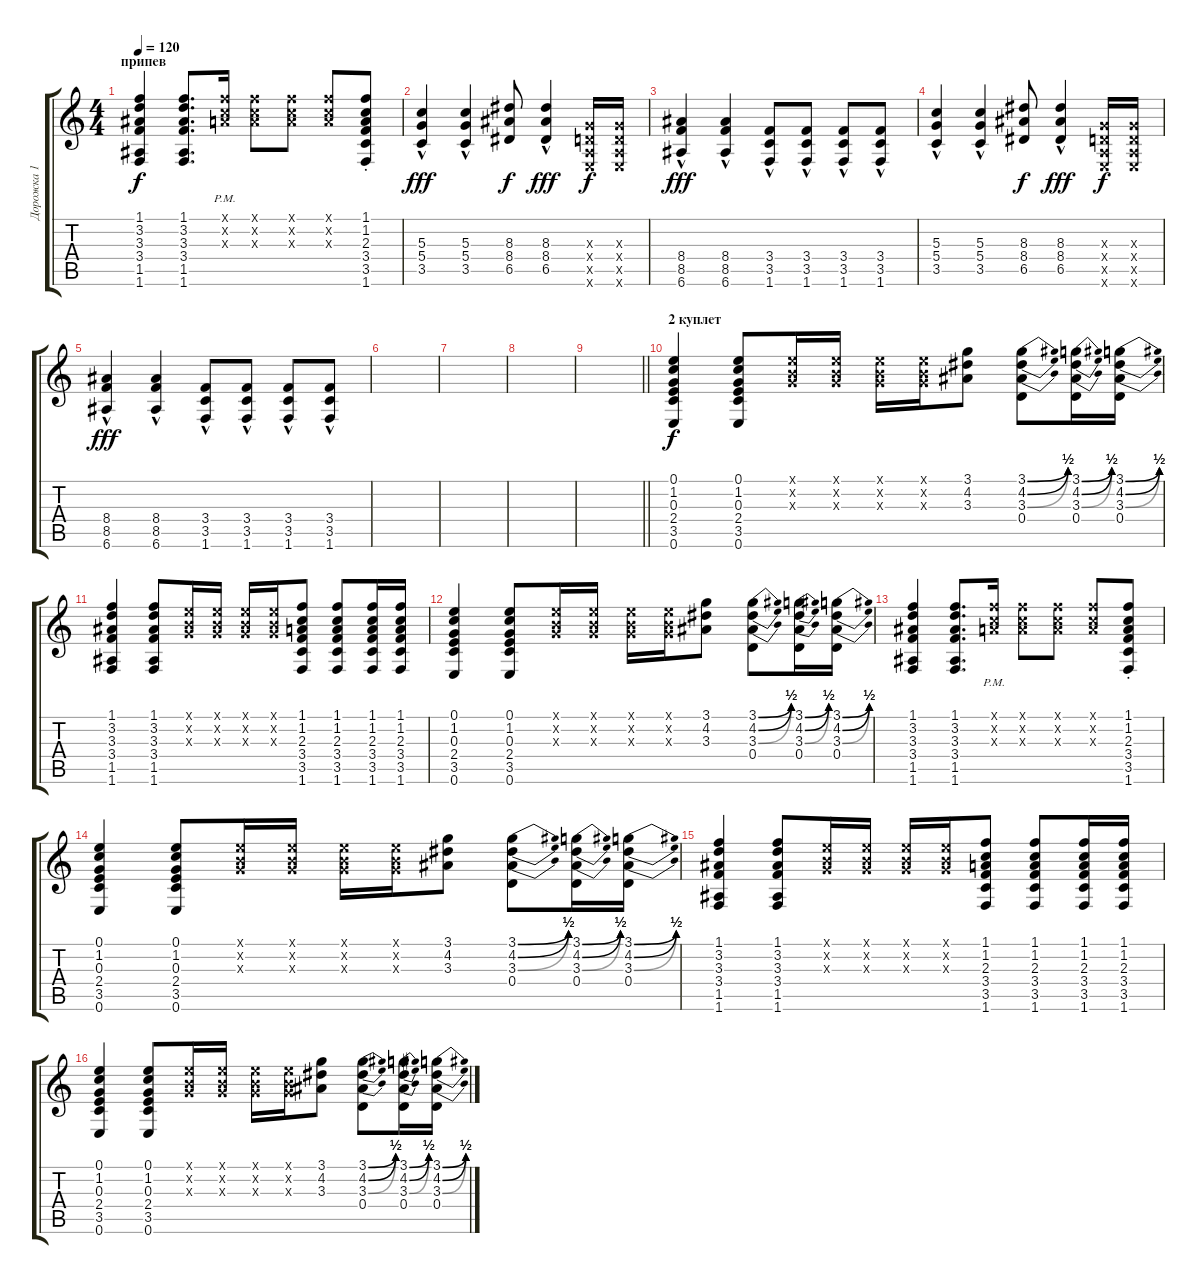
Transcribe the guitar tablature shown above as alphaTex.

\track ("Дорожка 1" "Дорожка 1") {instrument electricguitarmuted}
\staff {score tabs}
\tuning (E4 B3 G3 D3 A2 E2) {hide}
\ts (4 4)
\section ("" "припев")
\tempo 120
\clef g2
\ks c
(1.1 3.2 3.3 3.4 1.5 1.6).4{dy f} (1.1 3.2 3.3 3.4 1.5 1.6).8{d} (1.1{pm x} 1.2{pm x} 2.3{pm x}).16 (1.1{x} 1.2{x} 2.3{x}).8 (1.1{x} 1.2{x} 2.3{x}).8 (1.1{x} 1.2{x} 2.3{x}).8 (1.1{st} 1.2{st} 2.3{st} 3.4{st} 3.5{st} 1.6{st}).8 |
(5.3{hac} 5.4{hac} 3.5{hac}).4{dy fff instrument overdrivenguitar} (5.3{hac} 5.4{hac} 3.5{hac}).4{instrument overdrivenguitar} (8.3 8.4 6.5).8{dy f} (8.3{hac} 8.4{hac} 6.5{hac}).4{dy fff} (0.3{x} 0.4{x} 0.5{x} 0.6{x}).16{dy f} (0.3{x} 0.4{x} 0.5{x} 0.6{x}).16 |
(8.4{hac} 8.5{hac} 6.6{hac}).4{dy fff} (8.4{hac} 8.5{hac} 6.6{hac}).4 (3.4{hac} 3.5{hac} 1.6{hac}).8 (3.4{hac} 3.5{hac} 1.6{hac}).8 (3.4{hac} 3.5{hac} 1.6{hac}).8 (3.4{hac} 3.5{hac} 1.6{hac}).8 |
(5.3{hac} 5.4{hac} 3.5{hac}).4{instrument overdrivenguitar} (5.3{hac} 5.4{hac} 3.5{hac}).4{instrument overdrivenguitar} (8.3 8.4 6.5).8{dy f} (8.3{hac} 8.4{hac} 6.5{hac}).4{dy fff} (0.3{x} 0.4{x} 0.5{x} 0.6{x}).16{dy f} (0.3{x} 0.4{x} 0.5{x} 0.6{x}).16 |
(8.4{hac} 8.5{hac} 6.6{hac}).4{dy fff} (8.4{hac} 8.5{hac} 6.6{hac}).4 (3.4{hac} 3.5{hac} 1.6{hac}).8 (3.4{hac} 3.5{hac} 1.6{hac}).8 (3.4{hac} 3.5{hac} 1.6{hac}).8 (3.4{hac} 3.5{hac} 1.6{hac}).8 |
|
|
|
\barLineRight lightlight
|
\section ("" "2 куплет")
(0.1 1.2 0.3 2.4 3.5 0.6).4{dy f instrument electricguitarmuted} (0.1 1.2 0.3 2.4 3.5 0.6).8 (0.1{x} 0.2{x} 0.3{x}).16 (0.1{x} 0.2{x} 0.3{x}).16 (0.1{x} 0.2{x} 0.3{x}).16 (0.1{x} 0.2{x} 0.3{x}).16 (3.1 4.2 3.3).8 (3.1{be (bend 0 0 60 2)} 4.2{be (bend 0 0 60 2)} 3.3{be (bend 0 0 60 2)} 0.4).8 (3.1{be (bend 0 0 60 2)} 4.2{be (bend 0 0 60 2)} 3.3{be (bend 0 0 60 2)} 0.4).16 (3.1{be (bend 0 0 60 2)} 4.2{be (bend 0 0 60 2)} 3.3{be (bend 0 0 60 2)} 0.4).16 |
(1.1 3.2 3.3 3.4 1.5 1.6).4 (1.1 3.2 3.3 3.4 1.5 1.6).8 (0.1{x} 0.2{x} 0.3{x}).16 (0.1{x} 0.2{x} 0.3{x}).16 (0.1{x} 0.2{x} 0.3{x}).16 (0.1{x} 0.2{x} 0.3{x}).16 (1.1 1.2 2.3 3.4 3.5 1.6).8 (1.1 1.2 2.3 3.4 3.5 1.6).8 (1.1 1.2 2.3 3.4 3.5 1.6).16 (1.1 1.2 2.3 3.4 3.5 1.6).16 |
(0.1 1.2 0.3 2.4 3.5 0.6).4 (0.1 1.2 0.3 2.4 3.5 0.6).8 (0.1{x} 0.2{x} 0.3{x}).16 (0.1{x} 0.2{x} 0.3{x}).16 (0.1{x} 0.2{x} 0.3{x}).16 (0.1{x} 0.2{x} 0.3{x}).16 (3.1 4.2 3.3).8 (3.1{be (bend 0 0 60 2)} 4.2{be (bend 0 0 60 2)} 3.3{be (bend 0 0 60 2)} 0.4).8 (3.1{be (bend 0 0 60 2)} 4.2{be (bend 0 0 60 2)} 3.3{be (bend 0 0 60 2)} 0.4).16 (3.1{be (bend 0 0 60 2)} 4.2{be (bend 0 0 60 2)} 3.3{be (bend 0 0 60 2)} 0.4).16 |
(1.1 3.2 3.3 3.4 1.5 1.6).4 (1.1 3.2 3.3 3.4 1.5 1.6).8{d} (1.1{pm x} 1.2{pm x} 2.3{pm x}).16 (1.1{x} 1.2{x} 2.3{x}).8 (1.1{x} 1.2{x} 2.3{x}).8 (1.1{x} 1.2{x} 2.3{x}).8 (1.1{st} 1.2{st} 2.3{st} 3.4{st} 3.5{st} 1.6{st}).8 |
(0.1 1.2 0.3 2.4 3.5 0.6).4 (0.1 1.2 0.3 2.4 3.5 0.6).8 (0.1{x} 0.2{x} 0.3{x}).16 (0.1{x} 0.2{x} 0.3{x}).16 (0.1{x} 0.2{x} 0.3{x}).16 (0.1{x} 0.2{x} 0.3{x}).16 (3.1 4.2 3.3).8 (3.1{be (bend 0 0 60 2)} 4.2{be (bend 0 0 60 2)} 3.3{be (bend 0 0 60 2)} 0.4).8 (3.1{be (bend 0 0 60 2)} 4.2{be (bend 0 0 60 2)} 3.3{be (bend 0 0 60 2)} 0.4).16 (3.1{be (bend 0 0 60 2)} 4.2{be (bend 0 0 60 2)} 3.3{be (bend 0 0 60 2)} 0.4).16 |
(1.1 3.2 3.3 3.4 1.5 1.6).4 (1.1 3.2 3.3 3.4 1.5 1.6).8 (0.1{x} 0.2{x} 0.3{x}).16 (0.1{x} 0.2{x} 0.3{x}).16 (0.1{x} 0.2{x} 0.3{x}).16 (0.1{x} 0.2{x} 0.3{x}).16 (1.1 1.2 2.3 3.4 3.5 1.6).8 (1.1 1.2 2.3 3.4 3.5 1.6).8 (1.1 1.2 2.3 3.4 3.5 1.6).16 (1.1 1.2 2.3 3.4 3.5 1.6).16 |
(0.1 1.2 0.3 2.4 3.5 0.6).4 (0.1 1.2 0.3 2.4 3.5 0.6).8 (0.1{x} 0.2{x} 0.3{x}).16 (0.1{x} 0.2{x} 0.3{x}).16 (0.1{x} 0.2{x} 0.3{x}).16 (0.1{x} 0.2{x} 0.3{x}).16 (3.1 4.2 3.3).8 (3.1{be (bend 0 0 60 2)} 4.2{be (bend 0 0 60 2)} 3.3{be (bend 0 0 60 2)} 0.4).8 (3.1{be (bend 0 0 60 2)} 4.2{be (bend 0 0 60 2)} 3.3{be (bend 0 0 60 2)} 0.4).16 (3.1{be (bend 0 0 60 2)} 4.2{be (bend 0 0 60 2)} 3.3{be (bend 0 0 60 2)} 0.4).16
